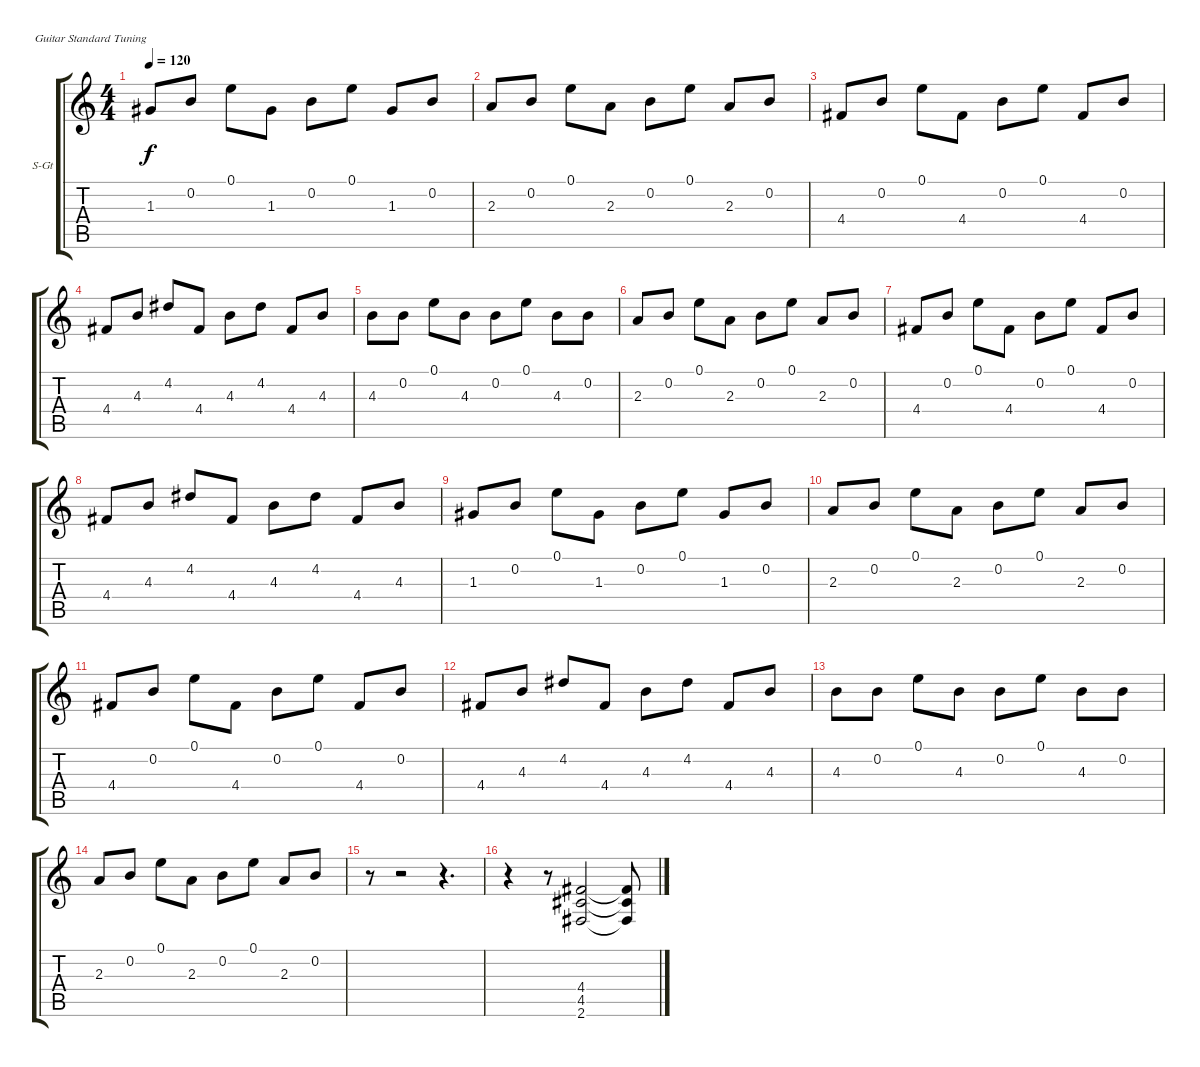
\bracketExtendMode groupsimilarinstruments
\firstSystemTrackNameOrientation horizontal
\otherSystemsTrackNameOrientation horizontal
\track ("Guitarra1" "S-Gt") {instrument acousticguitarsteel}
\staff {score tabs}
\tuning (E4 B3 G3 D3 A2 E2)
\ts (4 4)
\tempo 120
\clef g2
\ks c
1.3.8{dy f} 0.2.8 0.1.8 1.3.8 0.2.8 0.1.8 1.3.8 0.2.8 |
2.3.8 0.2.8 0.1.8 2.3.8 0.2.8 0.1.8 2.3.8 0.2.8 |
4.4.8 0.2.8 0.1.8 4.4.8 0.2.8 0.1.8 4.4.8 0.2.8 |
4.4.8 4.3.8 4.2.8 4.4.8 4.3.8 4.2.8 4.4.8 4.3.8 |
4.3.8 0.2.8 0.1.8 4.3.8 0.2.8 0.1.8 4.3.8 0.2.8 |
2.3.8 0.2.8 0.1.8 2.3.8 0.2.8 0.1.8 2.3.8 0.2.8 |
4.4.8 0.2.8 0.1.8 4.4.8 0.2.8 0.1.8 4.4.8 0.2.8 |
4.4.8 4.3.8 4.2.8 4.4.8 4.3.8 4.2.8 4.4.8 4.3.8 |
1.3.8 0.2.8 0.1.8 1.3.8 0.2.8 0.1.8 1.3.8 0.2.8 |
2.3.8 0.2.8 0.1.8 2.3.8 0.2.8 0.1.8 2.3.8 0.2.8 |
4.4.8 0.2.8 0.1.8 4.4.8 0.2.8 0.1.8 4.4.8 0.2.8 |
4.4.8 4.3.8 4.2.8 4.4.8 4.3.8 4.2.8 4.4.8 4.3.8 |
4.3.8 0.2.8 0.1.8 4.3.8 0.2.8 0.1.8 4.3.8 0.2.8 |
2.3.8 0.2.8 0.1.8 2.3.8 0.2.8 0.1.8 2.3.8 0.2.8 |
r.8 r.2 r.4{d} |
r.4 r.8 (4.4 4.5 2.6).2 (4.4{t} 4.5{t} 2.6{t}).8
